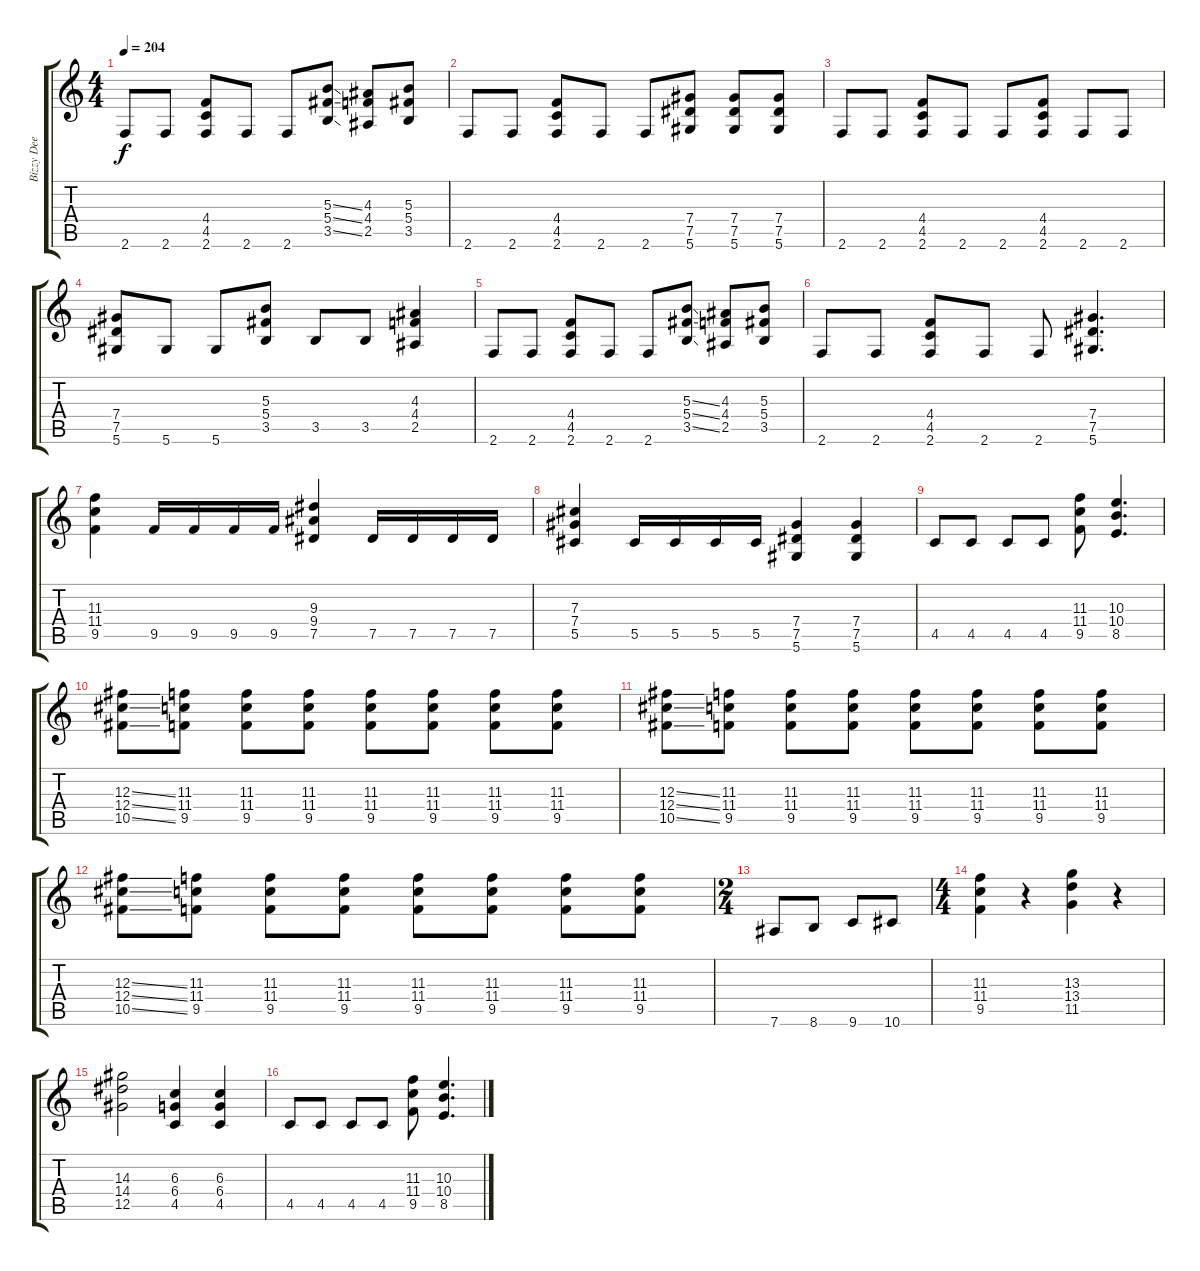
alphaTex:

\track ("Bizzy Dee" "Bizzy Dee") {instrument distortionguitar}
\staff {score tabs}
\tuning (Eb4 Bb3 Gb3 Db3 Ab2 Eb2) {hide}
\ts (4 4)
\tempo 204
\clef g2
\ks c
2.6.8{dy f} 2.6.8 (4.4 4.5 2.6).8 2.6.8 2.6.8 (5.3{ss} 5.4{ss} 3.5{ss}).8 (4.3 4.4 2.5).8 (5.3 5.4 3.5).8 |
2.6.8 2.6.8 (4.4 4.5 2.6).8 2.6.8 2.6.8 (7.4 7.5 5.6).8 (7.4 7.5 5.6).8 (7.4 7.5 5.6).8 |
2.6.8 2.6.8 (4.4 4.5 2.6).8 2.6.8 2.6.8 (4.4 4.5 2.6).8 2.6.8 2.6.8 |
(7.4 7.5 5.6).8 5.6.8 5.6.8 (5.3 5.4 3.5).8 3.5.8 3.5.8 (4.3 4.4 2.5).4 |
2.6.8 2.6.8 (4.4 4.5 2.6).8 2.6.8 2.6.8 (5.3{ss} 5.4{ss} 3.5{ss}).8 (4.3 4.4 2.5).8 (5.3 5.4 3.5).8 |
2.6.8 2.6.8 (4.4 4.5 2.6).8 2.6.8 2.6.8 (7.4 7.5 5.6).4{d} |
(11.3 11.4 9.5).4 9.5.16 9.5.16 9.5.16 9.5.16 (9.3 9.4 7.5).4 7.5.16 7.5.16 7.5.16 7.5.16 |
(7.3 7.4 5.5).4 5.5.16 5.5.16 5.5.16 5.5.16 (7.4 7.5 5.6).4 (7.4 7.5 5.6).4 |
4.5.8 4.5.8 4.5.8 4.5.8 (11.3 11.4 9.5).8 (10.3 10.4 8.5).4{d} |
(12.3{ss} 12.4{ss} 10.5{ss}).8 (11.3 11.4 9.5).8 (11.3 11.4 9.5).8 (11.3 11.4 9.5).8 (11.3 11.4 9.5).8 (11.3 11.4 9.5).8 (11.3 11.4 9.5).8 (11.3 11.4 9.5).8 |
(12.3{ss} 12.4{ss} 10.5{ss}).8 (11.3 11.4 9.5).8 (11.3 11.4 9.5).8 (11.3 11.4 9.5).8 (11.3 11.4 9.5).8 (11.3 11.4 9.5).8 (11.3 11.4 9.5).8 (11.3 11.4 9.5).8 |
(12.3{ss} 12.4{ss} 10.5{ss}).8 (11.3 11.4 9.5).8 (11.3 11.4 9.5).8 (11.3 11.4 9.5).8 (11.3 11.4 9.5).8 (11.3 11.4 9.5).8 (11.3 11.4 9.5).8 (11.3 11.4 9.5).8 |
\ts (2 4)
7.6.8 8.6.8 9.6.8 10.6.8 |
\ts (4 4)
(11.3 11.4 9.5).4 r.4 (13.3 13.4 11.5).4 r.4 |
(14.3 14.4 12.5).2 (6.3 6.4 4.5).4 (6.3 6.4 4.5).4 |
4.5.8 4.5.8 4.5.8 4.5.8 (11.3 11.4 9.5).8 (10.3 10.4 8.5).4{d}
